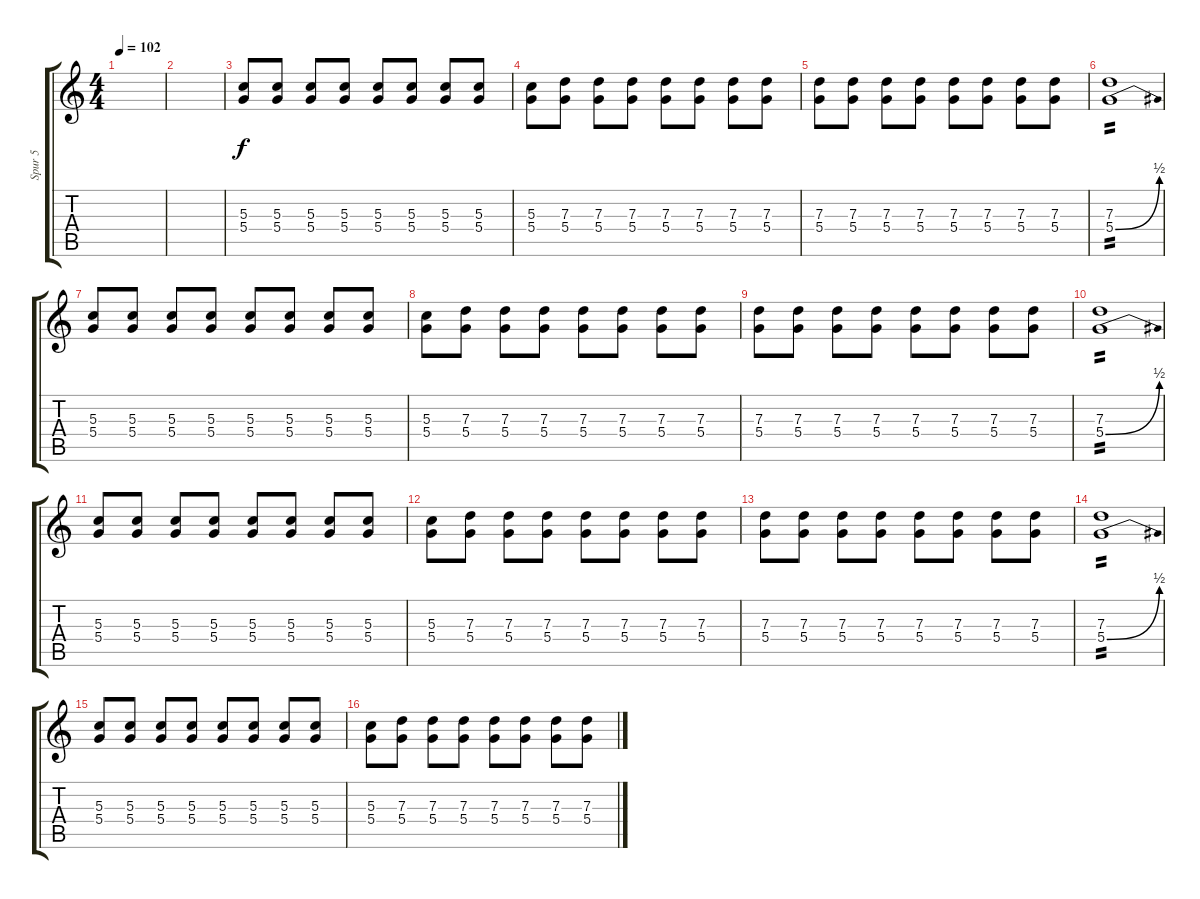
\track ("Spur 5" "Spur 5") {instrument overdrivenguitar}
\staff {score tabs}
\tuning (E4 B3 G3 D3 A2 E2) {hide}
\ts (4 4)
\tempo 102
\clef g2
\ks c
|
|
(5.3 5.4).8 (5.3 5.4).8 (5.3 5.4).8 (5.3 5.4).8 (5.3 5.4).8 (5.3 5.4).8 (5.3 5.4).8 (5.3 5.4).8 |
(5.3 5.4).8 (7.3 5.4).8 (7.3 5.4).8 (7.3 5.4).8 (7.3 5.4).8 (7.3 5.4).8 (7.3 5.4).8 (7.3 5.4).8 |
(7.3 5.4).8 (7.3 5.4).8 (7.3 5.4).8 (7.3 5.4).8 (7.3 5.4).8 (7.3 5.4).8 (7.3 5.4).8 (7.3 5.4).8 |
(7.3 5.4{be (bend 0 0 60 2)}).1{tp 2} |
(5.3 5.4).8 (5.3 5.4).8 (5.3 5.4).8 (5.3 5.4).8 (5.3 5.4).8 (5.3 5.4).8 (5.3 5.4).8 (5.3 5.4).8 |
(5.3 5.4).8 (7.3 5.4).8 (7.3 5.4).8 (7.3 5.4).8 (7.3 5.4).8 (7.3 5.4).8 (7.3 5.4).8 (7.3 5.4).8 |
(7.3 5.4).8 (7.3 5.4).8 (7.3 5.4).8 (7.3 5.4).8 (7.3 5.4).8 (7.3 5.4).8 (7.3 5.4).8 (7.3 5.4).8 |
(7.3 5.4{be (bend 0 0 60 2)}).1{tp 2} |
(5.3 5.4).8 (5.3 5.4).8 (5.3 5.4).8 (5.3 5.4).8 (5.3 5.4).8 (5.3 5.4).8 (5.3 5.4).8 (5.3 5.4).8 |
(5.3 5.4).8 (7.3 5.4).8 (7.3 5.4).8 (7.3 5.4).8 (7.3 5.4).8 (7.3 5.4).8 (7.3 5.4).8 (7.3 5.4).8 |
(7.3 5.4).8 (7.3 5.4).8 (7.3 5.4).8 (7.3 5.4).8 (7.3 5.4).8 (7.3 5.4).8 (7.3 5.4).8 (7.3 5.4).8 |
(7.3 5.4{be (bend 0 0 60 2)}).1{tp 2} |
(5.3 5.4).8 (5.3 5.4).8 (5.3 5.4).8 (5.3 5.4).8 (5.3 5.4).8 (5.3 5.4).8 (5.3 5.4).8 (5.3 5.4).8 |
(5.3 5.4).8 (7.3 5.4).8 (7.3 5.4).8 (7.3 5.4).8 (7.3 5.4).8 (7.3 5.4).8 (7.3 5.4).8 (7.3 5.4).8
